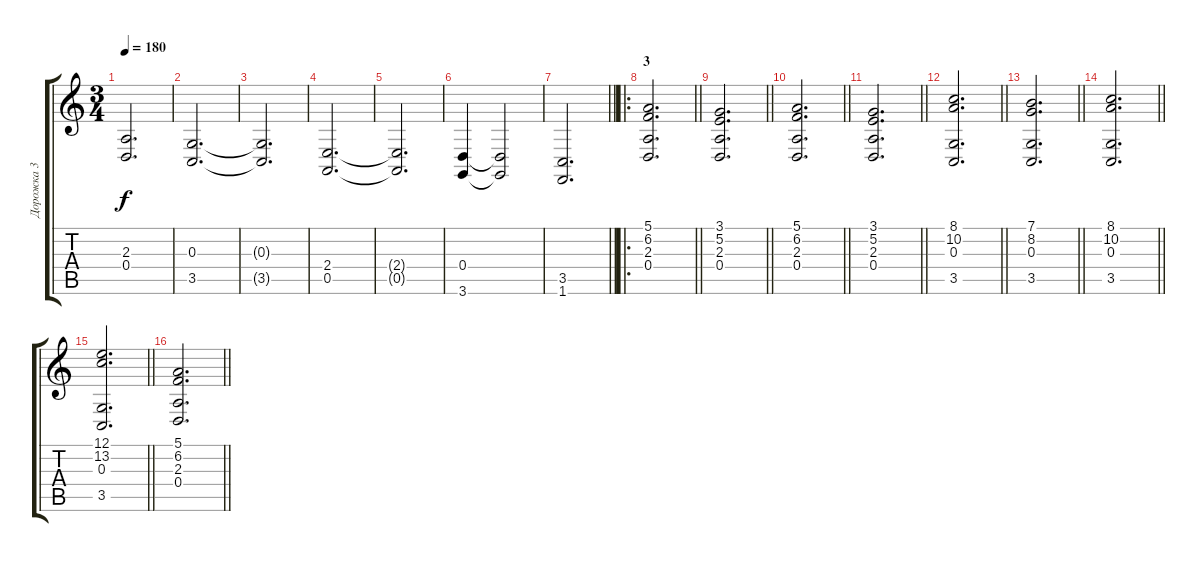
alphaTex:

\track ("Дорожка 3" "Дорожка 3") {instrument stringensemble1}
\staff {score tabs}
\tuning (E4 B3 G3 D3 A2 E2) {hide}
\ts (3 4)
\tempo 180
\clef g2
\ks c
(2.3{t} 0.4{t}).2{d dy f} |
(0.3 3.5).2{d} |
(0.3{t} 3.5{t}).2{d} |
(2.4 0.5).2{d} |
(2.4{t} 0.5{t}).2{d} |
(0.4 3.6).4 (0.4{t} 3.6{t}).2 |
\barLineRight lightlight
(3.5 1.6).2{d} |
\ro
\section ("" "3")
\barLineRight lightlight
(5.1 6.2 2.3 0.4).2{d} |
\barLineRight lightlight
(3.1 5.2 2.3 0.4).2{d} |
\barLineRight lightlight
(5.1 6.2 2.3 0.4).2{d} |
\barLineRight lightlight
(3.1 5.2 2.3 0.4).2{d} |
\barLineRight lightlight
(8.1 10.2 0.3 3.5).2{d} |
\barLineRight lightlight
(7.1 8.2 0.3 3.5).2{d} |
\barLineRight lightlight
(8.1 10.2 0.3 3.5).2{d} |
\barLineRight lightlight
(12.1 13.2 0.3 3.5).2{d} |
\barLineRight lightlight
(5.1 6.2 2.3 0.4).2{d}
